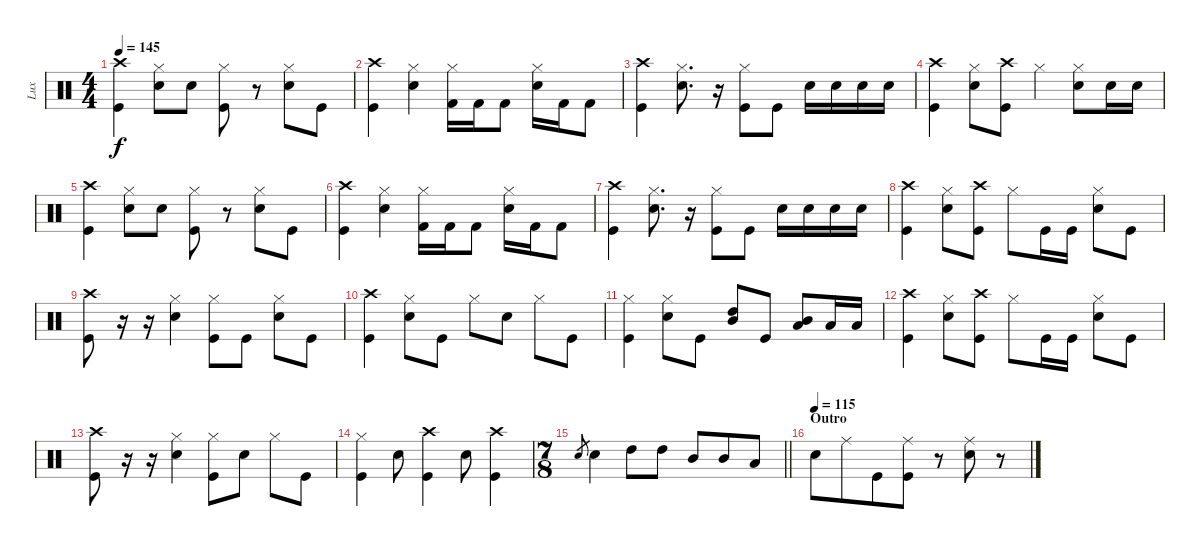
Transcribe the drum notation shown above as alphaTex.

\track ("Lux" "Lux") {instrument percussion}
\staff {score}
\articulation defaults
\ts (4 4)
\tempo 145
\clef neutral
\ks c
("Crash high (hit)" "Kick (hit)").4{dy f} ("Hi-Hat (closed)" "Snare (hit) 2").8 "Snare (hit) 2".8 ("Hi-Hat (closed)" "Kick (hit)").8 r.8 ("Hi-Hat (closed)" "Snare (hit) 2").8 "Kick (hit)".8 |
("Crash high (hit)" "Kick (hit)").4 ("Hi-Hat (closed)" "Snare (hit) 2").4 ("Hi-Hat (closed)" "Kick (hit) 2").16 "Kick (hit) 2".16 "Kick (hit) 2".8 ("Hi-Hat (closed)" "Snare (hit) 2").16 "Kick (hit) 2".16 "Kick (hit) 2".8 |
("Crash high (hit)" "Kick (hit)").4 ("Hi-Hat (closed)" "Snare (hit) 2").8{d} r.16 ("Hi-Hat (closed)" "Kick (hit)").8 "Kick (hit)".8 "Snare (hit) 2".16 "Snare (hit) 2".16 "Snare (hit) 2".16 "Snare (hit) 2".16 |
("Crash high (hit)" "Kick (hit)").4 ("Hi-Hat (closed)" "Snare (hit) 2").8 ("Crash high (hit)" "Kick (hit)").8 "Hi-Hat (closed)".4 ("Hi-Hat (closed)" "Snare (hit) 2").8 "Snare (hit) 2".16 "Snare (hit) 2".16 |
("Crash high (hit)" "Kick (hit)").4 ("Hi-Hat (closed)" "Snare (hit) 2").8 "Snare (hit) 2".8 ("Hi-Hat (closed)" "Kick (hit)").8 r.8 ("Hi-Hat (closed)" "Snare (hit) 2").8 "Kick (hit)".8 |
("Crash high (hit)" "Kick (hit)").4 ("Hi-Hat (closed)" "Snare (hit) 2").4 ("Hi-Hat (closed)" "Kick (hit) 2").16 "Kick (hit) 2".16 "Kick (hit) 2".8 ("Hi-Hat (closed)" "Snare (hit) 2").16 "Kick (hit) 2".16 "Kick (hit) 2".8 |
("Crash high (hit)" "Kick (hit)").4 ("Hi-Hat (closed)" "Snare (hit) 2").8{d} r.16 ("Hi-Hat (closed)" "Kick (hit)").8 "Kick (hit)".8 "Snare (hit) 2".16 "Snare (hit) 2".16 "Snare (hit) 2".16 "Snare (hit) 2".16 |
("Crash high (hit)" "Kick (hit)").4 ("Hi-Hat (closed)" "Snare (hit) 2").8 ("Crash high (hit)" "Kick (hit)").8 "Hi-Hat (closed)".8 "Kick (hit)".16 "Kick (hit)".16 ("Hi-Hat (closed)" "Snare (hit) 2").8 "Kick (hit)".8 |
("Crash high (hit)" "Kick (hit)").8 r.16 r.16 ("Hi-Hat (closed)" "Snare (hit) 2").4 ("Hi-Hat (closed)" "Kick (hit)").8 "Kick (hit)".8 ("Hi-Hat (closed)" "Snare (hit) 2").8 "Kick (hit)".8 |
("Crash high (hit)" "Kick (hit)").4 ("Hi-Hat (closed)" "Snare (hit) 2").8 "Kick (hit)".8 "Hi-Hat (closed)".8 "Snare (hit) 2".8 "Hi-Hat (closed)".8 "Kick (hit)".8 |
("Hi-Hat (closed)" "Kick (hit)").4 ("Hi-Hat (closed)" "Snare (hit) 2").8 "Kick (hit)".8 ("High Tom (hit)" "Mid Tom (hit)").8 "Kick (hit)".8 ("Mid Tom (hit)" "Low Tom (hit)").8 "Low Tom (hit)".16 "Low Tom (hit)".16 |
("Crash high (hit)" "Kick (hit)").4 ("Hi-Hat (closed)" "Snare (hit) 2").8 ("Crash high (hit)" "Kick (hit)").8 "Hi-Hat (closed)".8 "Kick (hit)".16 "Kick (hit)".16 ("Hi-Hat (closed)" "Snare (hit) 2").8 "Kick (hit)".8 |
("Crash high (hit)" "Kick (hit)").8 r.16 r.16 ("Hi-Hat (closed)" "Snare (hit) 2").4 ("Hi-Hat (closed)" "Kick (hit)").8 "Snare (hit) 2".8 "Hi-Hat (closed)".8 "Kick (hit)".8 |
("Hi-Hat (closed)" "Kick (hit)").4 "Snare (hit) 2".8 ("Crash high (hit)" "Kick (hit)").4 "Snare (hit) 2".8 ("Crash high (hit)" "Kick (hit)").4 |
\ts (7 8)
\barLineRight lightlight "Snare (hit) 2".8{gr} "Snare (hit) 2".4 "High Tom (hit)".8 "High Tom (hit)".8 "Mid Tom (hit)".8 "Mid Tom (hit)".8 "Low Tom (hit)".8
|
\section ("" "Outro")
\tempo (115)
"Snare (hit) 2".8 "Ride (middle)".8 "Kick (hit)".8 ("Ride (middle)" "Kick (hit)").8 r.8 ("Ride (middle)" "Snare (hit) 2").8 r.8
